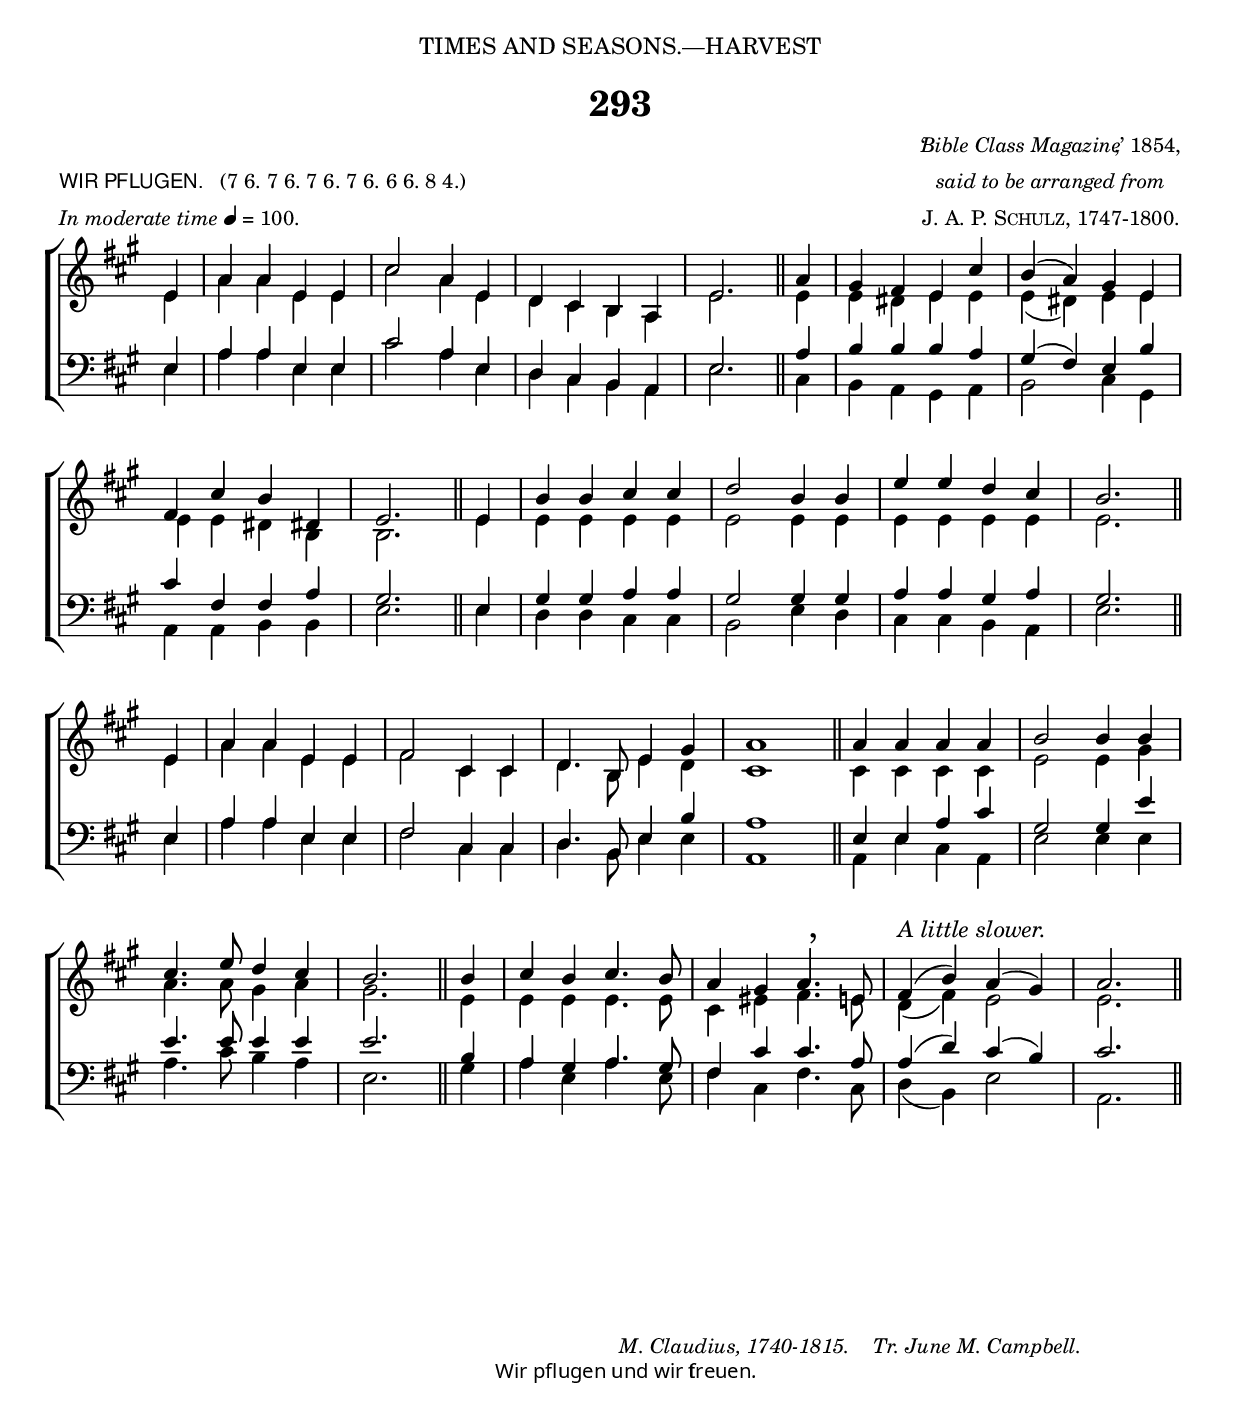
%%%% 442.png
%%%% Hymn 293. WIR PFLUGEN. We plough the fields, and scatter
%%%% Rev 1.

\version "2.10"

\header {
  dedication = \markup {  \center-align { "TIMES AND SEASONS.—HARVEST"
	\hspace #0.1 }}	
	
	title = "293"   
  
  meter = \markup { \small { \column { 
		\line { "                " }
	  	\line { \sans "WIR PFLUGEN." \hspace #1 \roman "(7 6. 7 6. 7 6. 7 6. 6 6. 8 4.)" } 
  		\line { { \italic "In moderate time" \general-align #Y #DOWN \note #"4" #0.5 "= 100."  }}}}}
 
  arranger = \markup { \small { \center-align { 
		 \line { "‘" \hspace #-1  \italic  "Bible Class Magazine" \hspace #-1.2 ",’"  "1854," }
		 \line { \italic "said to be arranged from" }
		 \line { \smallCaps "J. A. P. Schulz, 1747-1800." } }} }
 
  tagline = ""
}

%%%%%%%%%%%%%%%%%%%%%%%%%%% Macros

%% Macro for generating two augmentation dots for a notehead. 
%% When dotted notes from two vocal parts share a single notehead, 
%% Lilypond only inserts a single dot. In the image, two dots are used. 
%% This macro generates the two dots by replacing the normal dot glyph 
%% with a new glyph comprising a column of 2 dots one above the other.
 
augdots = { 
 \once \override Voice.Dots #'stencil = #ly:text-interface::print 
 \once \override Voice.Dots #'text = \markup {  \hspace #0 \raise #1 
                                                \line { \translate #(cons -0.2 0) 
                                                \override #'(baseline-skip . 1 )  
                                                   \column { 
                                                     \musicglyph #"dots.dot" 
                                                     \musicglyph #"dots.dot" } } }
}

%%%%%%%%%%%%%%%%%%%%%%%%%%% End of macro definitions

%%% SATB voices

global = {
  \time 4/4
  \key a \major
  \set Staff.midiInstrument = "church organ"
}

soprano = \relative c' { 
  \partial 4 e4 | a4 a4 e4 e4 | cis'2 a4 e4 | d4 cis4 b4 a4 | e'2. \bar "||" a4 | gis4 fis4 e4 cis'4 | b4 ( a4 ) gis4 e4 | \break
  fis4 cis'4 b4 dis,!4 | e2. \bar "||" e4 | b'4 b4 cis4 cis4 | d2 b4 b4 | e4 e4 d4 cis4 | b2. \bar "||" \break
  e,4 | a4 a4 e4 e4 | fis2 cis4 cis4 | d4. b8 e4 gis4 | a1 \bar "||" a4 a4 a4 a4 | b2 b4  b4 | \break
  cis4. e8 d4 cis4 | b2. \bar "||" b4 | cis4 b4 cis4. b8 | a4 gis4  a4. ^\markup { \hspace #1 \fontsize #4 "," } e!8  | 
  %% midi tempo is slightly slowed here as directed by the singing instructions.
  \once \override Score.MetronomeMark #'transparent = ##t
  \once \override TextScript #'padding = #2
  \tempo 4=92 fis4 ^\markup { \italic "A little slower." } ( b4 ) a4 ( gis4 ) | a2. \bar "||"
}
   
alto = \relative c' { 
  e4 | a4 a4 e4 e4 | cis'2 a4 e4 | d4 cis4 b4 a4 | \augdots e'2. \bar "||" e4 | e4 dis4 e4 e4 | e4 ( dis4 ) e4 e4 |
  e4 e4 dis4 b4 | b2. \bar "||" e4 | e4 e4 e4 e4 | e2 e4 e4 | e4 e4 e4 e4 | e2. \bar "||" 
  e4 | a4 a4 e4 e4 | fis2 cis4 cis4 | d4. b8 e4 d4 | cis1 \bar "||" cis4 cis4 cis4 cis4 | e2 e4 gis4 | 
  a4. a8 gis4 a4 | gis2. \bar "||" e4 | e4 e4 e4. e8 | cis4 eis4 fis4. e!8 | d4 ( fis4 ) e2 | e2. \bar "||"
}

tenor = \relative c {\clef bass 
  e4 | a4 a4 e4 e4 | cis'2 a4 e4 | d4 cis4 b4 a4 | e'2. \bar "||" a4 | b4 b4 b4 a4 | gis4 ( fis4 ) e4 b'4 |
  cis4 fis,4 fis4 a4 | gis2. \bar "||" e4 | gis4 gis4 a4 a4 | gis2 gis4 gis4 | a4 a4 gis4 a4 | gis2. \bar "||" 
  e4 | a4 a4 e4 e4 | fis2 cis4 cis4 | d4. b8 e4 b'4 | a1 \bar "||" e4 e4 a4 cis4 | gis2 gis4 e'4 | 
  e4. e8 e4 e4 | e2. \bar "||" b4 | a4 gis4 a4. gis8 | fis4 cis'4 cis4. a8 | a4 ( d4 ) cis4 ( b4 ) | cis2. \bar "||"
}

bass = \relative c {\clef bass 
  e4 | a4 a4 e4 e4 | cis'2 a4 e4 | d4 cis4 b4 a4 | e'2. \bar "||" cis4 | b4 a4 gis4 a4 | b2 cis4 gis4 | 
  a4 a4 b4 b4 | e2. \bar "||" e4 | d4 d4 cis4 cis4 | b2 e4 d4 | cis4 cis4 b4 a4 | e'2. \bar "||" 
  e4 | a4 a4 e4 e4 | fis2 cis4 cis4 | \augdots d4. b8 e4 e4 | a,1 \bar "||" a4 e'4 cis4 a4 | e'2 e4 e4 |
  a4. cis8 b4 a4 | e2. \bar "||" gis4 | a4 e4 \augdots a4. e8 | fis4 cis4 fis4. cis8 | d4 ( b4 ) e2 | a,2. \bar "||" 
}

#(ly:set-option 'point-and-click #f)

\paper {
  #(set-paper-size "a4")
%  annotate-spacing = ##t
  print-page-number = ##f
  ragged-last-bottom = ##t
  ragged-bottom = ##t
}

\book{

%%% Score block	

\score{
\new ChoirStaff	
<<
	\context Staff = upper << 
	\context Voice = sopranos { \voiceOne \global \soprano }
	\context Voice = altos    { \voiceTwo \global \alto }
	                      >>
	\context Staff = lower <<
	\context Voice = tenors { \voiceOne \global \tenor }
	\context Voice = basses { \voiceTwo \global \bass }
			        >>
>>
\layout {
		indent=0
		\context { \Score \remove "Bar_number_engraver" }
		\context { \Staff \remove "Time_signature_engraver" }
		\context { \Score \remove "Mark_engraver"  }
                \context { \Staff \consists "Mark_engraver"  }
	} %% close layout

\midi { \context { \Score tempoWholesPerMinute = #(ly:make-moment 100 4) }}      
  		
	
} %%% Score bracket


%%%fake score block to occupy space and force a pagebreak.  Can't think of a better way of doing this.
\score{
        {s4 }
\header { breakbefore = ##f piece = ##f opus = ##f tagline = ##f }
\layout{        
        \context { \Staff
                \remove Time_signature_engraver
                \remove Key_engraver
                \remove Clef_engraver
                \remove Staff_symbol_engraver
}}}

%%% Lyric attribution

%%% Note: In order to generate the Fraktur title below, a Fraktur font is needed.   
%%% HumboldtFraktur and GF Gesetz are examples of Fraktur fonts which resemble the original
%%% image and are free and downloadable from the internet.   
%%% HumboldtFraktur works well on Windows and Linux and looks a little better so it is used here.
%%% Humboldt has been reported to give problems when compiling
%%% on Macintosh installations, so GF Gesetz can be used instead.
%%% In the original image, "s" and "t" were joined in a Fraktur style ligature
%%% comprising a long-s (the one that looks like a "f") and a t.
%%% HumboldtFraktur does have a st ligature, mapped to the pound sign. 
%%% However, to allow the text to degrade gracefully for users who do not have the 
%%% Fraktur font, I did not use the ligatured characters.  Instead, the regular 
%%% unicode character for the long-s (unicode 017F) was used, together with a Fraktur "t", moved
%%% a little closer together, to look like a ligature.
%%% If you do not have a Fraktur font, you should see "Wir pflugen und wir ſtreuen.". 
%%% If you use another Fraktur font, simply put the name into the font-name override below.

\markup {  \small {  \hspace #54 \italic "M. Claudius, 1740-1815.    Tr. June M. Campbell." }} 

\markup { \small { \hspace #42 \override #'(font-name . "HumboldtFraktur") {"Wir pflugen und wir ſ" \hspace #-1.35 "treuen."}}}

%%% Main lyrics markup block
  
\markup { \hspace #32 %%add space as necc. to center the column
	     \column {  %% a super column for entire block of lyrics 
                        \column { %%% verse 1 is a column of 2 lines  
                          \line { \hspace #2.5 \column { \lower #2.4 \fontsize #8 "W" }   %%Drop Cap goes here
                                  \hspace #-0.6   %% adjust this if other letters are too far from Drop Cap
                                  \column  { \raise #0.0 "E plough the fields, and scatter"
                                                         "    The good seed on the land," } }          
                          \line {  \hspace #2.5  %%adjust hspace until this line left edge is flush with Drop Cap
                                   \lower  #1.56  %%adjust this until the line spacing looks right
                                   \column {   
					   "But it is fed and watered"
					   "    By God's almighty hand;"
					   "He sends the snow in winter,"
					   "    The warmth to swell the grain,"
					   "The breezes and the sunshine,"
					   "    And soft refreshing rain;"
					   \italic "    All good gifts around us"
					   \italic "        Are sent from heaven above,"
					   \italic "    Then thank the Lord, O thank the Lord,"
					   \italic "        For all his love."
					   "      " %%% adds vertical spacing between verses
                                        }}
                                   } %% finish verse 1    

                \line { "2  "
                           \column {         
				   "He only is the Maker"
				   "    Of all things near and far."
				   "He paints the wayside flower,"
				   "    He lights the evening star."
				   "The winds and waves obey him,"
				   "    By him the birds are fed;"
				   "Much more to us, his children,"
				   "    He gives our daily bread:"
				   "      " %%% adds vertical spacing between verses
                        }}

                  \line { "3. "
			  \column {        
				  "We thank thee then, O Father,"
				  "    For all things bright and good;"
				  "The seed-time and the harvest,"
				  "    Our life, our health, our food."
				  "No gifts have we to offer"
				  "    For all thy love imparts,"
				  "But that which thou desirest,"
				  "    Our humble, thankful hearts:"
                        }}
          }
} %%% lyric markup bracket



%%% Amen score block
\score{
  \new ChoirStaff
   <<
        \context Staff = upper \with { fontSize = #-3  \override StaffSymbol #'staff-space = #(magstep -2) }  
	                      << 
	\context Voice = "sopranos" { \relative c' { \clef treble \global \voiceOne  a'1 a1  \bar "||" }}
	\context Voice = "altos"    { \relative c' {  \clef treble \global \voiceTwo d1 cis1 \bar "||" }}
	                      >>
			      
	\context Lyrics \lyricsto "altos" { \override LyricText #'font-size = #-1 A -- men. }
	
	\context Staff = lower \with { fontSize = #-3  \override StaffSymbol #'staff-space = #(magstep -2) }  
	                       <<
	\context Voice = "tenors" { \relative c { \clef bass \global \voiceThree fis1 e1   \bar "||" }}
	\context Voice = "basses" { \relative c { \clef bass \global \voiceFour  d1 a1  \bar "||" }}
			        >> 
  >>			      
\header { breakbefore = ##f piece = " " opus = " " }
\layout { 
	\context { \Score timing = ##f }
	ragged-right = ##t
	indent = 15\cm
	\context { \Staff \remove Time_signature_engraver }

       }

\midi { \context { \Score tempoWholesPerMinute = #(ly:make-moment 100 4) }}  %%Amen midi       
       
}  

\markup {\hspace #32 \column {
	\line{ \hspace #2 \italic "The following are also suitable:"}
	\small {
		\line { \hspace #-18 "309  For the beauty of the earth." \hspace #10 "475  Rejoice, O land, in God thy might." }
		\line {\hspace #-18 "447  O God of Bethel, by whose hand." \hspace #5.4 "532  Let us, with a gladsome mind." }
	}
}} 

\markup { \hspace #24 \italic "Also the other Hymns of Thanksgiving, Nos." "533" \italic "to" "537." }

} %%% book bracket

